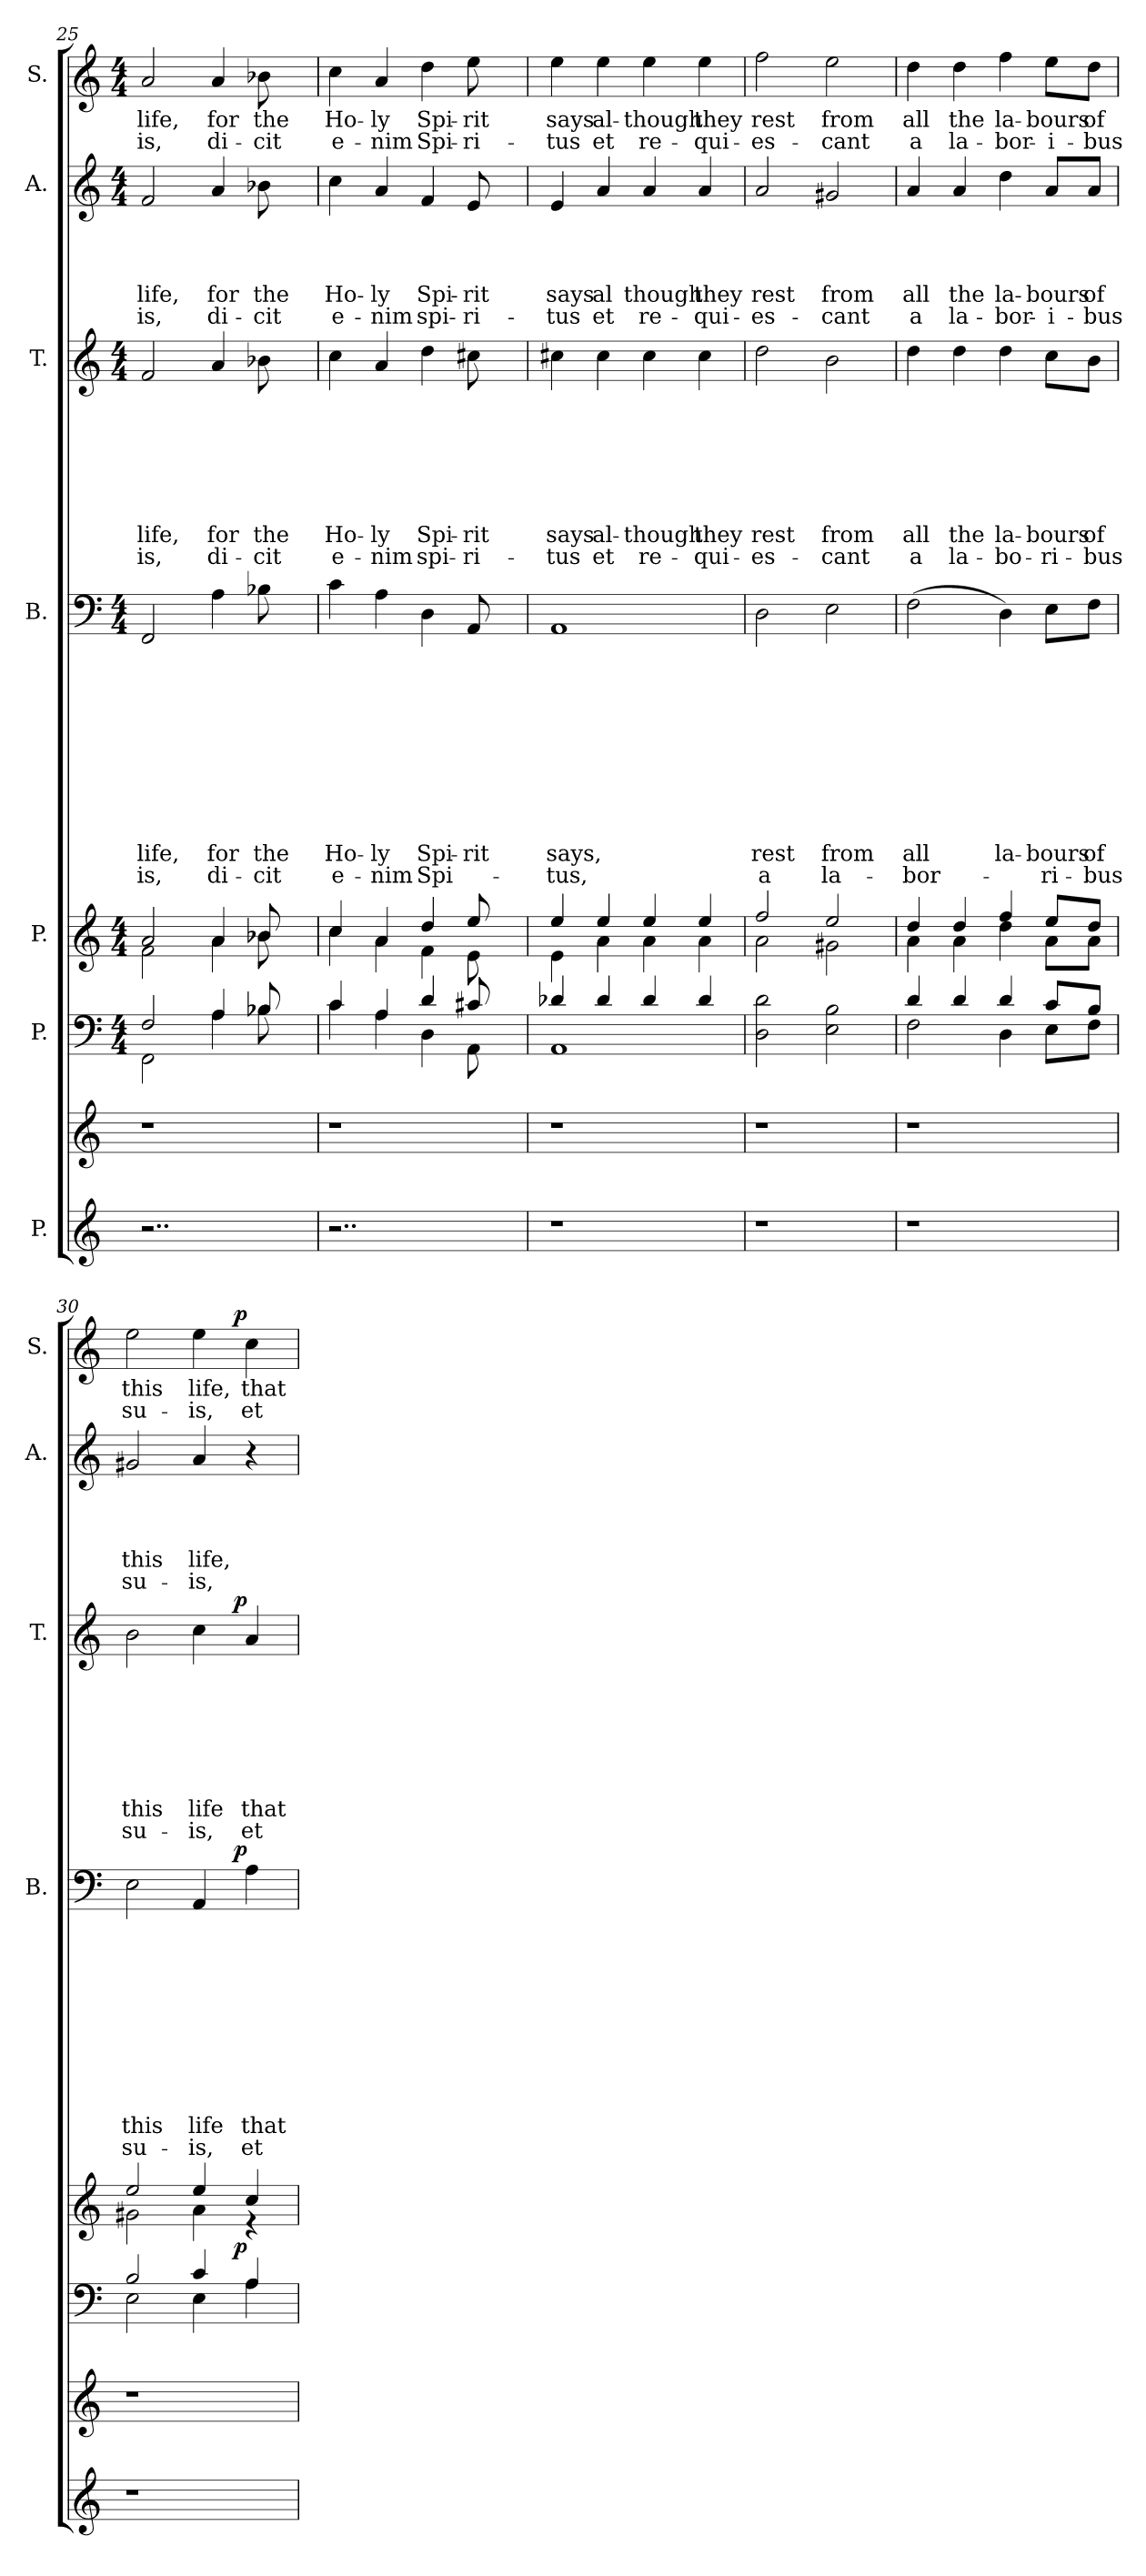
**kern	**kern	**kern	**kern	**dynam	**kern	**text	**text	**text	**text	**text	**text	**text	**text	**text	**text	**text	**dynam	**kern	**text	**text	**text	**text	**text	**text	**text	**text	**dynam	**kern	**text	**text	**text	**text	**text	**kern	**text	**text	**dynam
*part7	*part7	*part6	*part5	*part5	*part4	*part4	*part4	*part4	*part4	*part4	*part4	*part4	*part4	*part4	*part4	*part4	*part4	*part3	*part3	*part3	*part3	*part3	*part3	*part3	*part3	*part3	*part3	*part2	*part2	*part2	*part2	*part2	*part2	*part1	*part1	*part1	*part1
*staff8	*staff7	*staff6	*staff5	*staff5	*staff4	*staff4	*staff4	*staff4	*staff4	*staff4	*staff4	*staff4	*staff4	*staff4	*staff4	*staff4	*staff4	*staff3	*staff3	*staff3	*staff3	*staff3	*staff3	*staff3	*staff3	*staff3	*staff3	*staff2	*staff2	*staff2	*staff2	*staff2	*staff2	*staff1	*staff1	*staff1	*staff1
*I"P.	*	*I"P.	*I"P.	*	*I"B.	*	*	*	*	*	*	*	*	*	*	*	*	*I"T.	*	*	*	*	*	*	*	*	*	*I"A.	*	*	*	*	*	*I"S.	*	*	*
*	*	*	*	*	*I'B.	*	*	*	*	*	*	*	*	*	*	*	*	*I'T.	*	*	*	*	*	*	*	*	*	*I'A.	*	*	*	*	*	*I'S.	*	*	*
!!LO:PB:g=z
*clefG2	*clefG2	*clefF4	*clefG2	*	*clefF4	*	*	*	*	*	*	*	*	*	*	*	*	*clefG2	*	*	*	*	*	*	*	*	*	*clefG2	*	*	*	*	*	*clefG2	*	*	*
*k[]	*k[]	*k[]	*k[]	*	*k[]	*	*	*	*	*	*	*	*	*	*	*	*	*k[]	*	*	*	*	*	*	*	*	*	*k[]	*	*	*	*	*	*k[]	*	*	*
*C:	*C:	*C:	*C:	*	*C:	*	*	*	*	*	*	*	*	*	*	*	*	*C:	*	*	*	*	*	*	*	*	*	*C:	*	*	*	*	*	*C:	*	*	*
*	*	*M4/4	*M4/4	*	*M4/4	*	*	*	*	*	*	*	*	*	*	*	*	*M4/4	*	*	*	*	*	*	*	*	*	*M4/4	*	*	*	*	*	*M4/4	*	*	*
=25	=25	=25	=25	=25	=25	=25	=25	=25	=25	=25	=25	=25	=25	=25	=25	=25	=25	=25	=25	=25	=25	=25	=25	=25	=25	=25	=25	=25	=25	=25	=25	=25	=25	=25	=25	=25	=25
*	*	*^	*^	*	*	*	*	*	*	*	*	*	*	*	*	*	*	*	*	*	*	*	*	*	*	*	*	*	*	*	*	*	*	*	*	*	*
!	!	!	!	!	!	!	!	!	!	!	!	!	!	!	!	!	!LO:LY:b	!LO:LY:b	!	!	!	!	!	!	!	!	!LO:LY:b	!LO:LY:b	!	!	!	!	!	!LO:LY:b	!LO:LY:b	!	!LO:LY:b	!LO:LY:b	!
2..r	1r	2F/	2FF\	2a/	2f\	.	2FF/	.	.	.	.	.	.	.	.	.	life,	-is,	.	2f/	.	.	.	.	.	.	life,	-is,	.	2f/	.	.	.	life,	-is,	2a/	life,	-is,	.
!	!	!	!	!	!	!	!	!	!	!	!	!	!	!	!	!	!LO:LY:b	!LO:LY:b	!	!	!	!	!	!	!	!	!LO:LY:b	!LO:LY:b	!	!	!	!	!	!LO:LY:b	!LO:LY:b	!	!LO:LY:b	!LO:LY:b	!
.	.	4A/	4A\	4a/	4a\	.	4A\	.	.	.	.	.	.	.	.	.	for	di-	.	4a/	.	.	.	.	.	.	for	di-	.	4a/	.	.	.	for	di-	4a/	for	di-	.
!	!	!	!	!	!	!	!	!	!	!	!	!	!	!	!	!	!LO:LY:b	!LO:LY:b	!	!	!	!	!	!	!	!	!LO:LY:b	!LO:LY:b	!	!	!	!	!	!LO:LY:b	!LO:LY:b	!	!LO:LY:b	!LO:LY:b	!
.	.	8B-X/	8B-\	8b-X/	8b-\	.	8B-X\	.	.	.	.	.	.	.	.	.	the	-cit	.	8b-X\	.	.	.	.	.	.	the	-cit	.	8b-X\	.	.	.	the	-cit	8b-X\	the	-cit	.
8ryy	.	8ryy	8ryy	8ryy	8ryy	.	8ryy	.	.	.	.	.	.	.	.	.	.	.	.	8ryy	.	.	.	.	.	.	.	.	.	8ryy	.	.	.	.	.	8ryy	.	.	.
=26	=26	=26	=26	=26	=26	=26	=26	=26	=26	=26	=26	=26	=26	=26	=26	=26	=26	=26	=26	=26	=26	=26	=26	=26	=26	=26	=26	=26	=26	=26	=26	=26	=26	=26	=26	=26	=26	=26	=26
!	!	!	!	!	!	!	!	!	!	!	!	!	!	!	!	!	!LO:LY:b	!LO:LY:b	!	!	!	!	!	!	!	!	!LO:LY:b	!LO:LY:b	!	!	!	!	!	!LO:LY:b	!LO:LY:b	!	!LO:LY:b	!LO:LY:b	!
2..r	1r	4c/	4c\	4cc/	4cc\	.	4c\	.	.	.	.	.	.	.	.	.	Ho-	e-	.	4cc\	.	.	.	.	.	.	Ho-	e-	.	4cc\	.	.	.	Ho-	e-	4cc\	Ho-	e-	.
!	!	!	!	!	!	!	!	!	!	!	!	!	!	!	!	!	!LO:LY:b:rj	!LO:LY:b:rj	!	!	!	!	!	!	!	!	!LO:LY:b:rj	!LO:LY:b:rj	!	!	!	!	!	!LO:LY:b:rj	!LO:LY:b:rj	!	!LO:LY:b:rj	!LO:LY:b:rj	!
.	.	4A/	4A\	4a/	4a\	.	4A\	.	.	.	.	.	.	.	.	.	-ly	-nim	.	4a/	.	.	.	.	.	.	-ly	-nim	.	4a/	.	.	.	-ly	-nim	4a/	-ly	-nim	.
!	!	!	!	!	!	!	!	!	!	!	!	!	!	!	!	!	!LO:LY:b	!LO:LY:b	!	!	!	!	!	!	!	!	!LO:LY:b	!LO:LY:b	!	!	!	!	!	!LO:LY:b	!LO:LY:b	!	!LO:LY:b	!LO:LY:b	!
.	.	4d/	4D\	4dd/	4f\	.	4D\	.	.	.	.	.	.	.	.	.	Spi-	Spi-	.	4dd\	.	.	.	.	.	.	Spi-	spi-	.	4f/	.	.	.	Spi-	spi-	4dd\	Spi-	Spi-	.
!	!	!	!	!	!	!	!	!	!	!	!	!	!	!	!	!	!LO:LY:b	!	!	!	!	!	!	!	!	!	!LO:LY:b	!LO:LY:b	!	!	!	!	!	!LO:LY:b	!LO:LY:b	!	!LO:LY:b	!LO:LY:b	!
.	.	8c#X/	8AA\	8ee/	8e\	.	8AA/	.	.	.	.	.	.	.	.	.	-rit	.	.	8cc#X\	.	.	.	.	.	.	-rit	-ri-	.	8e/	.	.	.	-rit	-ri-	8ee\	-rit	-ri-	.
8ryy	.	8ryy	8ryy	8ryy	8ryy	.	8ryy	.	.	.	.	.	.	.	.	.	.	.	.	8ryy	.	.	.	.	.	.	.	.	.	8ryy	.	.	.	.	.	8ryy	.	.	.
=27	=27	=27	=27	=27	=27	=27	=27	=27	=27	=27	=27	=27	=27	=27	=27	=27	=27	=27	=27	=27	=27	=27	=27	=27	=27	=27	=27	=27	=27	=27	=27	=27	=27	=27	=27	=27	=27	=27	=27
!	!	!	!	!	!	!	!	!	!	!	!	!	!	!	!	!	!LO:LY:b	!LO:LY:b	!	!	!	!	!	!	!	!	!LO:LY:b	!LO:LY:b	!	!	!	!	!	!LO:LY:b	!LO:LY:b	!	!LO:LY:b	!LO:LY:b	!
1r	1r	4d-X/	1AA	4ee/	4e\	.	1AA	.	.	.	.	.	.	.	.	.	says,	-tus,	.	4cc#X\	.	.	.	.	.	.	says	-tus	.	4e/	.	.	.	says	-tus	4ee\	says	-tus	.
!	!	!	!	!	!	!	!	!	!	!	!	!	!	!	!	!	!	!	!	!	!	!	!	!	!	!	!LO:LY:b:rj	!LO:LY:b:rj	!	!	!	!	!	!LO:LY:b:rj	!LO:LY:b:rj	!	!LO:LY:b:rj	!LO:LY:b:rj	!
.	.	4d-/	.	4ee/	4a\	.	.	.	.	.	.	.	.	.	.	.	.	.	.	4cc#\	.	.	.	.	.	.	al-	et	.	4a/	.	.	.	al	et	4ee\	al-	et	.
!	!	!	!	!	!	!	!	!	!	!	!	!	!	!	!	!	!	!	!	!	!	!	!	!	!	!	!LO:LY:b	!LO:LY:b	!	!	!	!	!	!LO:LY:b	!LO:LY:b	!	!LO:LY:b	!LO:LY:b	!
.	.	4d-/	.	4ee/	4a\	.	.	.	.	.	.	.	.	.	.	.	.	.	.	4cc#\	.	.	.	.	.	.	-though	re-	.	4a/	.	.	.	though	re-	4ee\	-though	re-	.
!	!	!	!	!	!	!	!	!	!	!	!	!	!	!	!	!	!	!	!	!	!	!	!	!	!	!	!LO:LY:b	!LO:LY:b	!	!	!	!	!	!LO:LY:b	!LO:LY:b	!	!LO:LY:b	!LO:LY:b	!
.	.	4d-/	.	4ee/	4a\	.	.	.	.	.	.	.	.	.	.	.	.	.	.	4cc#\	.	.	.	.	.	.	they	-qui-	.	4a/	.	.	.	they	-qui-	4ee\	they	-qui-	.
*	*	*v	*v	*	*	*	*	*	*	*	*	*	*	*	*	*	*	*	*	*	*	*	*	*	*	*	*	*	*	*	*	*	*	*	*	*	*	*	*
=28	=28	=28	=28	=28	=28	=28	=28	=28	=28	=28	=28	=28	=28	=28	=28	=28	=28	=28	=28	=28	=28	=28	=28	=28	=28	=28	=28	=28	=28	=28	=28	=28	=28	=28	=28	=28	=28	=28
!	!	!	!	!	!	!	!	!	!	!	!	!	!	!	!	!LO:LY:b	!LO:LY:b	!	!	!	!	!	!	!	!	!LO:LY:b	!LO:LY:b	!	!	!	!	!	!LO:LY:b	!LO:LY:b	!	!LO:LY:b	!LO:LY:b	!
1r	1r	2D\ 2d\	2ff/	2a\	.	2D\	.	.	.	.	.	.	.	.	.	rest	a	.	2dd\	.	.	.	.	.	.	rest	-es-	.	2a/	.	.	.	rest	-es-	2ff\	rest	-es-	.
!	!	!	!	!	!	!	!	!	!	!	!	!	!	!	!	!LO:LY:b	!LO:LY:b	!	!	!	!	!	!	!	!	!LO:LY:b	!LO:LY:b	!	!	!	!	!	!LO:LY:b	!LO:LY:b	!	!LO:LY:b	!LO:LY:b	!
.	.	2E\ 2B\	2ee/	2g#X\	.	2E\	.	.	.	.	.	.	.	.	.	from	la-	.	2b\	.	.	.	.	.	.	from	-cant	.	2g#X/	.	.	.	from	-cant	2ee\	from	-cant	.
!!LO:LB:g=z
=29	=29	=29	=29	=29	=29	=29	=29	=29	=29	=29	=29	=29	=29	=29	=29	=29	=29	=29	=29	=29	=29	=29	=29	=29	=29	=29	=29	=29	=29	=29	=29	=29	=29	=29	=29	=29	=29	=29
*	*	*^	*	*	*	*	*	*	*	*	*	*	*	*	*	*	*	*	*	*	*	*	*	*	*	*	*	*	*	*	*	*	*	*	*	*	*	*
!	!	!	!	!	!	!	!	!	!	!	!	!	!	!	!	!	!LO:LY:b	!LO:LY:b	!	!	!	!	!	!	!	!	!LO:LY:b	!LO:LY:b	!	!	!	!	!	!LO:LY:b	!LO:LY:b	!	!LO:LY:b	!LO:LY:b	!
1r	1r	4d/	2F\	4dd/	4a\	.	(>2F\	.	.	.	.	.	.	.	.	.	all	-bor-	.	4dd\	.	.	.	.	.	.	all	a	.	4a/	.	.	.	all	a	4dd\	all	a	.
!	!	!	!	!	!	!	!	!	!	!	!	!	!	!	!	!	!	!	!	!	!	!	!	!	!	!	!LO:LY:b	!LO:LY:b	!	!	!	!	!	!LO:LY:b	!LO:LY:b	!	!LO:LY:b	!LO:LY:b	!
.	.	4d/	.	4dd/	4a\	.	.	.	.	.	.	.	.	.	.	.	.	.	.	4dd\	.	.	.	.	.	.	the	la-	.	4a/	.	.	.	the	la-	4dd\	the	la-	.
!	!	!	!	!	!	!	!	!	!	!	!	!	!	!	!	!	!LO:LY:b:rj	!	!	!	!	!	!	!	!	!	!LO:LY:b:rj	!LO:LY:b:rj	!	!	!	!	!	!LO:LY:b:rj	!LO:LY:b:rj	!	!LO:LY:b:rj	!LO:LY:b:rj	!
.	.	4d/	4D\	4ff/	4dd\	.	4D\)	.	.	.	.	.	.	.	.	.	la-	.	.	4dd\	.	.	.	.	.	.	la-	-bo-	.	4dd\	.	.	.	la-	-bor-	4ff\	la-	-bor-	.
!	!	!	!	!	!	!	!	!	!	!	!	!	!	!	!	!	!LO:LY:b	!LO:LY:b	!	!	!	!	!	!	!	!	!LO:LY:b	!LO:LY:b	!	!	!	!	!	!LO:LY:b	!LO:LY:b	!	!LO:LY:b	!LO:LY:b	!
.	.	8c/L	8E\L	8ee/L	8a\L	.	8E\L	.	.	.	.	.	.	.	.	.	-bours	-ri-	.	8cc\L	.	.	.	.	.	.	-bours	-ri-	.	8a/L	.	.	.	-bours	-i-	8ee\L	-bours	-i-	.
!	!	!	!	!	!	!	!	!	!	!	!	!	!	!	!	!	!LO:LY:b	!LO:LY:b	!	!	!	!	!	!	!	!	!LO:LY:b	!LO:LY:b	!	!	!	!	!	!LO:LY:b	!LO:LY:b	!	!LO:LY:b	!LO:LY:b	!
.	.	8B/J	8F\J	8dd/J	8a\J	.	8F\J	.	.	.	.	.	.	.	.	.	of	-bus	.	8b\J	.	.	.	.	.	.	of	-bus	.	8a/J	.	.	.	of	-bus	8dd\J	of	-bus	.
=30	=30	=30	=30	=30	=30	=30	=30	=30	=30	=30	=30	=30	=30	=30	=30	=30	=30	=30	=30	=30	=30	=30	=30	=30	=30	=30	=30	=30	=30	=30	=30	=30	=30	=30	=30	=30	=30	=30	=30
!	!	!	!	!	!	!	!	!	!	!	!	!	!	!	!	!	!LO:LY:b	!LO:LY:b	!	!	!	!	!	!	!	!	!LO:LY:b	!LO:LY:b	!	!	!	!	!	!LO:LY:b	!LO:LY:b	!	!LO:LY:b	!LO:LY:b	!
*	*	*	*	*	*^	*	*^	*	*	*	*	*	*	*	*	*	*	*	*	*^	*	*	*	*	*	*	*	*	*	*	*	*	*	*	*	*^	*	*	*
1r	1r	2B/	2E\	2ee/	2g#X\	2ryy	.	2E\	2ryy	.	.	.	.	.	.	.	.	.	this	su-	.	2b\	2ryy	.	.	.	.	.	.	this	su-	.	2g#X/	.	.	.	this	su-	2ee\	2ryy	this	su-	.
!	!	!	!	!	!	!	!	!	!	!	!	!	!	!	!	!	!	!	!LO:LY:b	!LO:LY:b	!	!	!	!	!	!	!	!	!	!LO:LY:b	!LO:LY:b	!	!	!	!	!	!LO:LY:b	!LO:LY:b	!	!	!LO:LY:b	!LO:LY:b	!
.	.	4c/	4E\	4ee/	4a\	8..ryy	.	4AA/	8..ryy	.	.	.	.	.	.	.	.	.	life	-is,	.	4cc\	8..ryy	.	.	.	.	.	.	life	-is,	.	4a/	.	.	.	life,	-is,	4ee\	8..ryy	life,	-is,	.
!	!	!	!	!	!	!	!LO:DY:b	!	!	!	!	!	!	!	!	!	!	!	!	!	!LO:DY:b	!	!	!	!	!	!	!	!	!	!	!LO:DY:b	!	!	!	!	!	!	!	!	!	!	!LO:DY:b
.	.	.	.	.	.	4ryy	p	.	4ryy	.	.	.	.	.	.	.	.	.	.	.	p	.	4ryy	.	.	.	.	.	.	.	.	p	.	.	.	.	.	.	.	4ryy	.	.	p
!	!	!	!	!	!	!	!	!	!	!	!	!	!	!	!	!	!	!	!LO:LY:b	!LO:LY:b	!	!	!	!	!	!	!	!	!	!LO:LY:b	!LO:LY:b	!	!	!	!	!	!	!	!	!	!LO:LY:b	!LO:LY:b	!
.	.	4A/	4A\	4cc/	4re	.	.	4A\	.	.	.	.	.	.	.	.	.	.	that	et	.	4a/	.	.	.	.	.	.	.	that	et	.	4r	.	.	.	.	.	4cc\	.	that	et	.
.	.	.	.	.	.	32ryy	.	.	32ryy	.	.	.	.	.	.	.	.	.	.	.	.	.	32ryy	.	.	.	.	.	.	.	.	.	.	.	.	.	.	.	.	32ryy	.	.	.
*	*	*v	*v	*	*	*	*	*v	*v	*	*	*	*	*	*	*	*	*	*	*	*	*v	*v	*	*	*	*	*	*	*	*	*	*	*	*	*	*	*	*v	*v	*	*	*
*	*	*	*v	*v	*v	*	*	*	*	*	*	*	*	*	*	*	*	*	*	*	*	*	*	*	*	*	*	*	*	*	*	*	*	*	*	*	*	*	*
=	=	=	=	=	=	=	=	=	=	=	=	=	=	=	=	=	=	=	=	=	=	=	=	=	=	=	=	=	=	=	=	=	=	=	=	=	=
*-	*-	*-	*-	*-	*-	*-	*-	*-	*-	*-	*-	*-	*-	*-	*-	*-	*-	*-	*-	*-	*-	*-	*-	*-	*-	*-	*-	*-	*-	*-	*-	*-	*-	*-	*-	*-	*-
